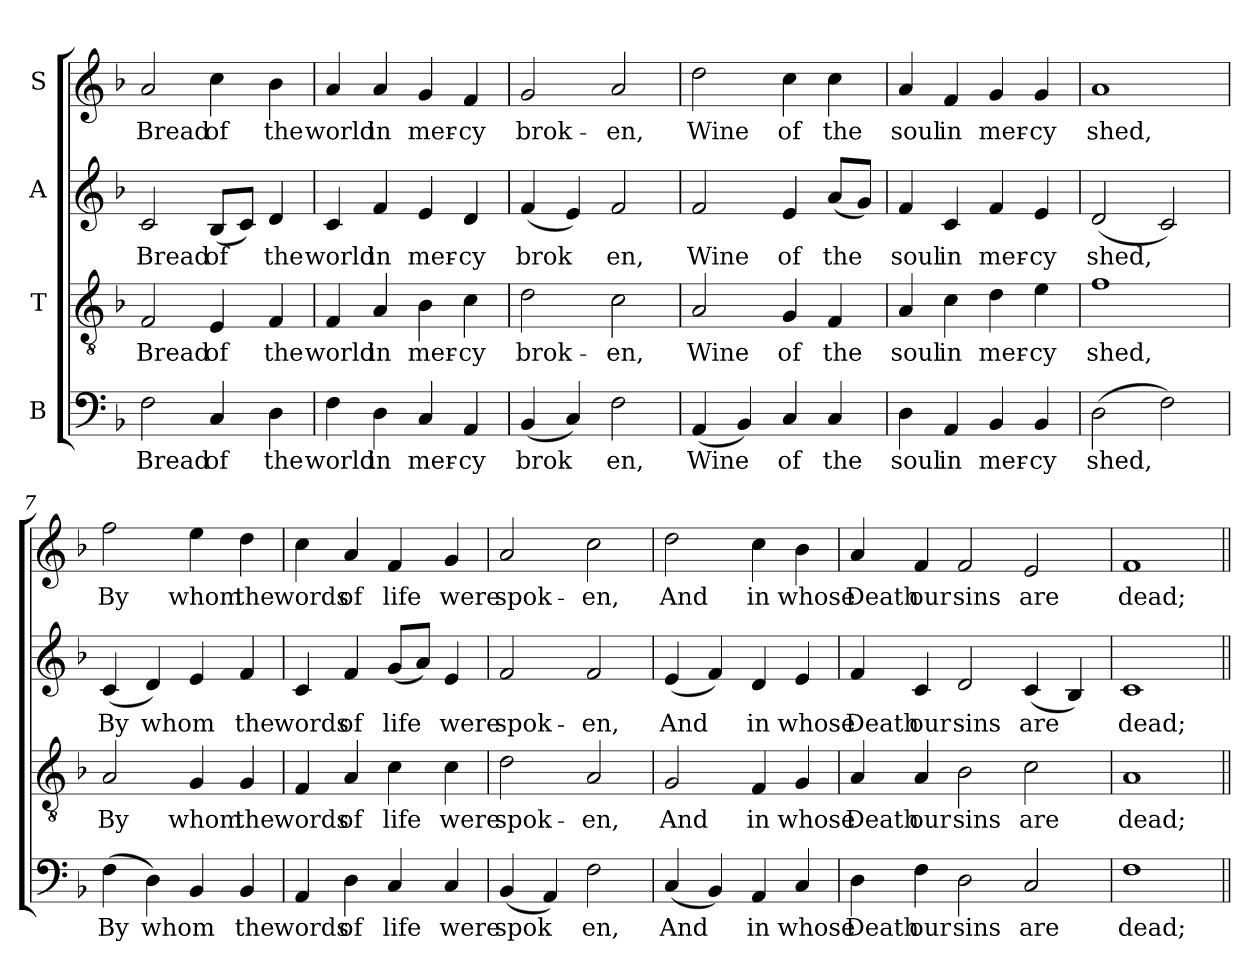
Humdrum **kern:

**kern	**text	**kern	**text	**kern	**text	**kern	**text
*part4	*part4	*part3	*part3	*part2	*part2	*part1	*part1
*staff4	*staff4	*staff3	*staff3	*staff2	*staff2	*staff1	*staff1
*I"B	*	*I"T	*	*I"A	*	*I"S	*
!!LO:PB:g=z
*stria5	*	*stria5	*	*stria5	*	*stria5	*
*clefF4	*	*clefGv2	*	*clefG2	*	*clefG2	*
*k[b-]	*	*k[b-]	*	*k[b-]	*	*k[b-]	*
*F:	*	*F:	*	*F:	*	*F:	*
=1	=1	=1	=1	=1	=1	=1	=1
!	!LO:LY:b:cj	!	!LO:LY:b:cj	!	!LO:LY:b:cj	!	!LO:LY:b:cj
2F\	Bread	2F/	Bread	2c/	Bread	2a/	Bread
!	!LO:LY:b:cj	!	!LO:LY:b:cj	!	!LO:LY:b:cj	!	!LO:LY:b:cj
4C/	of	4E/	of	(<8B-/L	of	4cc\	of
!	!	!	!	!	!LO:LY:b:cj	!	!
.	.	.	.	8c/J)	.	.	.
!	!LO:LY:b:cj	!	!LO:LY:b:cj	!	!LO:LY:b:cj	!	!LO:LY:b:cj
4D\	the	4F/	the	4d/	the	4b-\	the
=2	=2	=2	=2	=2	=2	=2	=2
!	!LO:LY:b:cj	!	!LO:LY:b:cj	!	!LO:LY:b:cj	!	!LO:LY:b:cj
4F\	world	4F/	world	4c/	world	4a/	world
!	!LO:LY:b:cj	!	!LO:LY:b:cj	!	!LO:LY:b:cj	!	!LO:LY:b:cj
4D\	in	4A/	in	4f/	in	4a/	in
!	!LO:LY:b:cj	!	!LO:LY:b:cj	!	!LO:LY:b:cj	!	!LO:LY:b:cj
4C/	mer-	4B-\	mer-	4e/	mer-	4g/	mer-
!	!LO:LY:b:cj	!	!LO:LY:b:cj	!	!LO:LY:b:cj	!	!LO:LY:b:cj
4AA/	-cy	4c\	-cy	4d/	-cy	4f/	-cy
=3	=3	=3	=3	=3	=3	=3	=3
!	!LO:LY:b:cj	!	!LO:LY:b:cj	!	!LO:LY:b:cj	!	!LO:LY:b:cj
(<4BB-/	brok-	2d\	brok-	(<4f/	brok-	2g/	brok-
!	!LO:LY:b:cj	!	!	!	!LO:LY:b:cj	!	!
4C/)	--	.	.	4e/)	--	.	.
!	!LO:LY:b:cj	!	!LO:LY:b:cj	!	!LO:LY:b:cj	!	!LO:LY:b:cj
2F\	-en,	2c\	-en,	2f/	-en,	2a/	-en,
=4	=4	=4	=4	=4	=4	=4	=4
!	!LO:LY:b:cj	!	!LO:LY:b:cj	!	!LO:LY:b:cj	!	!LO:LY:b:cj
(<4AA/	Wine	2A/	Wine	2f/	Wine	2dd\	Wine
!	!LO:LY:b:cj	!	!	!	!	!	!
4BB-/)	.	.	.	.	.	.	.
!	!LO:LY:b:cj	!	!LO:LY:b:cj	!	!LO:LY:b:cj	!	!LO:LY:b:cj
4C/	of	4G/	of	4e/	of	4cc\	of
!	!LO:LY:b:cj	!	!LO:LY:b:cj	!	!LO:LY:b:cj	!	!LO:LY:b:cj
4C/	the	4F/	the	(<8a/L	the	4cc\	the
!	!	!	!	!	!LO:LY:b:cj	!	!
.	.	.	.	8g/J)	.	.	.
=5	=5	=5	=5	=5	=5	=5	=5
!	!LO:LY:b:cj	!	!LO:LY:b:cj	!	!LO:LY:b:cj	!	!LO:LY:b:cj
4D\	soul	4A/	soul	4f/	soul	4a/	soul
!	!LO:LY:b:cj	!	!LO:LY:b:cj	!	!LO:LY:b:cj	!	!LO:LY:b:cj
4AA/	in	4c\	in	4c/	in	4f/	in
!	!LO:LY:b:cj	!	!LO:LY:b:cj	!	!LO:LY:b:cj	!	!LO:LY:b:cj
4BB-/	mer-	4d\	mer-	4f/	mer-	4g/	mer-
!	!LO:LY:b:cj	!	!LO:LY:b:cj	!	!LO:LY:b:cj	!	!LO:LY:b:cj
4BB-/	-cy	4e\	-cy	4e/	-cy	4g/	-cy
!!LO:LB:g=z
=6	=6	=6	=6	=6	=6	=6	=6
!	!LO:LY:b:cj	!	!LO:LY:b:cj	!	!LO:LY:b:cj	!	!LO:LY:b:cj
(>2D\	shed,	1f	shed,	(<2d/	shed,	1a	shed,
!	!LO:LY:b:cj	!	!	!	!LO:LY:b:cj	!	!
2F\)	.	.	.	2c/)	.	.	.
=7	=7	=7	=7	=7	=7	=7	=7
!	!LO:LY:b:cj	!	!LO:LY:b:cj	!	!LO:LY:b:cj	!	!LO:LY:b:cj
(>4F\	By	2A/	By	(<4c/	By	2ff\	By
!	!LO:LY:b:cj	!	!	!	!LO:LY:b:cj	!	!
4D\)	whom	.	.	4d/)	whom	.	.
!	!LO:LY:b:cj	!	!LO:LY:b:cj	!	!LO:LY:b:cj	!	!LO:LY:b:cj
4BB-/	.	4G/	whom	4e/	.	4ee\	whom
!	!LO:LY:b:cj	!	!LO:LY:b:cj	!	!LO:LY:b:cj	!	!LO:LY:b:cj
4BB-/	the	4G/	the	4f/	the	4dd\	the
=8	=8	=8	=8	=8	=8	=8	=8
!	!LO:LY:b:cj	!	!LO:LY:b:cj	!	!LO:LY:b:cj	!	!LO:LY:b:cj
4AA/	words	4F/	words	4c/	words	4cc\	words
!	!LO:LY:b:cj	!	!LO:LY:b:cj	!	!LO:LY:b:cj	!	!LO:LY:b:cj
4D\	of	4A/	of	4f/	of	4a/	of
!	!LO:LY:b:cj	!	!LO:LY:b:cj	!	!LO:LY:b:cj	!	!LO:LY:b:cj
4C/	life	4c\	life	(<8g/L	life	4f/	life
!	!	!	!	!	!LO:LY:b:cj	!	!
.	.	.	.	8a/J)	.	.	.
!	!LO:LY:b:cj	!	!LO:LY:b:cj	!	!LO:LY:b:cj	!	!LO:LY:b:cj
4C/	were	4c\	were	4e/	were	4g/	were
=9	=9	=9	=9	=9	=9	=9	=9
!	!LO:LY:b:cj	!	!LO:LY:b:cj	!	!LO:LY:b:cj	!	!LO:LY:b:cj
(<4BB-/	spok-	2d\	spok-	2f/	spok-	2a/	spok-
!	!LO:LY:b:cj	!	!	!	!	!	!
4AA/)	--	.	.	.	.	.	.
!	!LO:LY:b:cj	!	!LO:LY:b:cj	!	!LO:LY:b:cj	!	!LO:LY:b:cj
2F\	-en,	2A/	-en,	2f/	-en,	2cc\	-en,
=10	=10	=10	=10	=10	=10	=10	=10
!	!LO:LY:b:cj	!	!LO:LY:b:cj	!	!LO:LY:b:cj	!	!LO:LY:b:cj
(<4C/	And	2G/	And	(<4e/	And	2dd\	And
!	!LO:LY:b:cj	!	!	!	!LO:LY:b:cj	!	!
4BB-/)	.	.	.	4f/)	.	.	.
!	!LO:LY:b:cj	!	!LO:LY:b:cj	!	!LO:LY:b:cj	!	!LO:LY:b:cj
4AA/	in	4F/	in	4d/	in	4cc\	in
!	!LO:LY:b:cj	!	!LO:LY:b:cj	!	!LO:LY:b:cj	!	!LO:LY:b:cj
4C/	whose	4G/	whose	4e/	whose	4b-\	whose
!!LO:PB:g=z
=11	=11	=11	=11	=11	=11	=11	=11
!	!LO:LY:b:cj	!	!LO:LY:b:cj	!	!LO:LY:b:cj	!	!LO:LY:b:cj
4D\	Death	4A/	Death	4f/	Death	4a/	Death
!	!LO:LY:b:cj	!	!LO:LY:b:cj	!	!LO:LY:b:cj	!	!LO:LY:b:cj
4F\	our	4A/	our	4c/	our	4f/	our
!	!LO:LY:b:cj	!	!LO:LY:b:cj	!	!LO:LY:b:cj	!	!LO:LY:b:cj
2D\	sins	2B-\	sins	2d/	sins	2f/	sins
!	!LO:LY:b:cj	!	!LO:LY:b:cj	!	!LO:LY:b:cj	!	!LO:LY:b:cj
2C/	are	2c\	are	(<4c/	are	2e/	are
!	!	!	!	!	!LO:LY:b:cj	!	!
.	.	.	.	4B-/)	.	.	.
=12	=12	=12	=12	=12	=12	=12	=12
!	!LO:LY:b:cj	!	!LO:LY:b:cj	!	!LO:LY:b:cj	!	!LO:LY:b:cj
1F	dead;	1A	dead;	1c	dead;	1f	dead;
=||	=||	=||	=||	=||	=||	=||	=||
*-	*-	*-	*-	*-	*-	*-	*-
